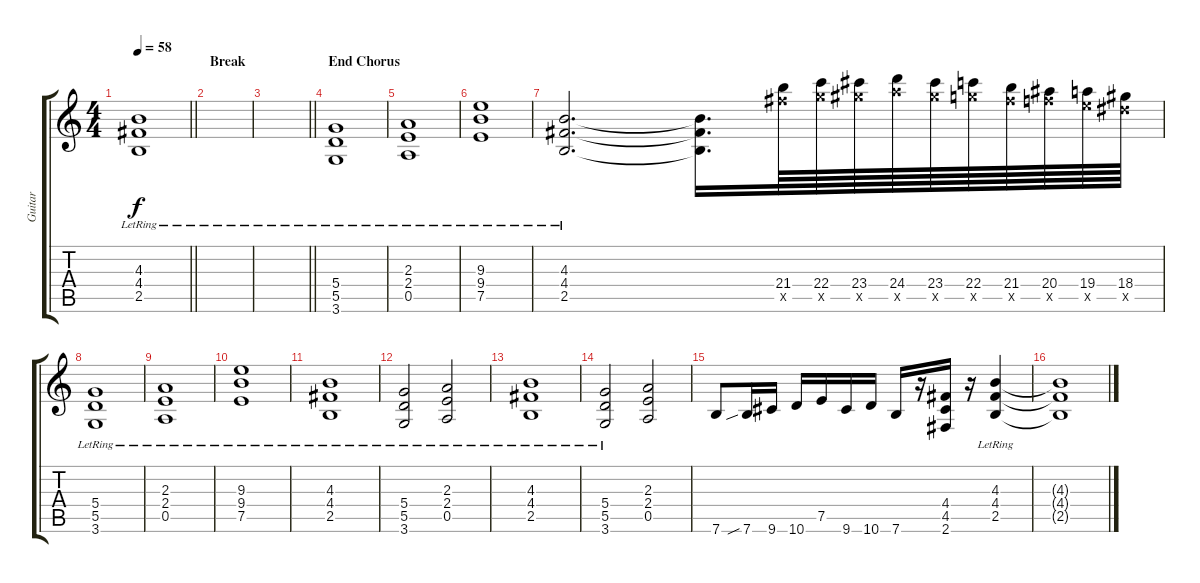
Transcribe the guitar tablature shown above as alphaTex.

\track ("Guitar" "Guitar") {instrument distortionguitar}
\staff {score tabs}
\tuning (E4 B3 G3 D3 A2 E2) {hide}
\ts (4 4)
\tempo 58
\clef g2
\barLineRight lightlight
\ks c
(4.3{lr} 4.4 2.5).1{dy f} |
\section ("" "Break")
|
\barLineRight lightlight
|
\section ("" "End Chorus")
(5.4{lr} 5.5{lr} 3.6).1 |
(2.3{lr} 2.4{lr} 0.5{lr}).1 |
(9.3{lr} 9.4{lr} 7.5{lr}).1 |
(4.3{lr} 4.4{lr} 2.5{lr}).2{d} (4.3{t} 4.4{t} 2.5{t}).16{d} (21.4 21.5{x}).64 (22.4 22.5{x}).64 (23.4 23.5{x}).64 (24.4 24.5{x}).64 (23.4 23.5{x}).64 (22.4 22.5{x}).64 (21.4 21.5{x}).64 (20.4 20.5{x}).64 (19.4 19.5{x}).64 (18.4 18.5{x}).64 |
(5.4{lr} 5.5{lr} 3.6).1 |
(2.3{lr} 2.4{lr} 0.5{lr}).1 |
(9.3{lr} 9.4{lr} 7.5{lr}).1 |
(4.3{lr} 4.4{lr} 2.5{lr}).1 |
(5.4{lr} 5.5{lr} 3.6).2 (2.3{lr} 2.4{lr} 0.5{lr}).2 |
(4.3{lr} 4.4{lr} 2.5{lr}).1 |
(5.4{lr} 5.5{lr} 3.6).2 (2.3 2.4 0.5).2 |
7.6.8 7.6{sib}.16 9.6.16 10.6.16 7.5.16 9.6.16 10.6.16 7.6.16 r.16 (4.4 4.5 2.6).16 r.16 (4.3{lr} 4.4{lr} 2.5{lr}).4 |
(4.3{t} 4.4{t} 2.5{t}).1
